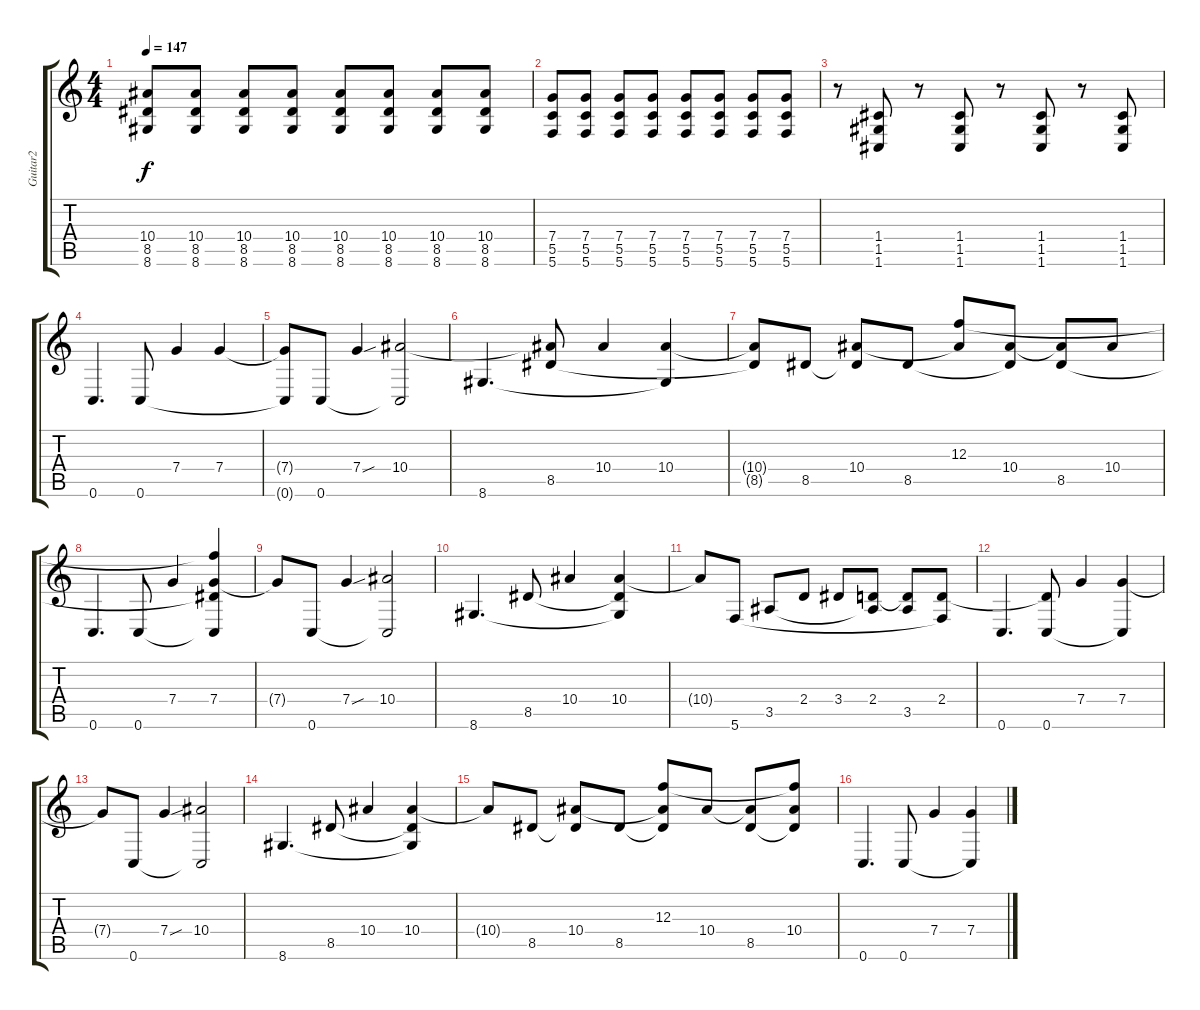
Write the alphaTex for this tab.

\track ("Guitar2" "Guitar2") {instrument distortionguitar}
\staff {score tabs}
\tuning (D4 A3 F3 C3 G2 C2) {hide}
\ts (4 4)
\tempo 147
\clef g2
\ks c
(10.4 8.5 8.6).8{dy f} (10.4 8.5 8.6).8 (10.4 8.5 8.6).8 (10.4 8.5 8.6).8 (10.4 8.5 8.6).8 (10.4 8.5 8.6).8 (10.4 8.5 8.6).8 (10.4 8.5 8.6).8 |
(7.4 5.5 5.6).8 (7.4 5.5 5.6).8 (7.4 5.5 5.6).8 (7.4 5.5 5.6).8 (7.4 5.5 5.6).8 (7.4 5.5 5.6).8 (7.4 5.5 5.6).8 (7.4 5.5 5.6).8 |
r.8 (1.4 1.5 1.6).8 r.8 (1.4 1.5 1.6).8 r.8 (1.4 1.5 1.6).8 r.8 (1.4 1.5 1.6).8 |
0.6.4{d instrument acousticguitarsteel} 0.6.8 7.4.4 7.4.4 |
(7.4{t} 0.6{t}).8 0.6.8 7.4{sou}.4 (10.4 0.6{t}).2 |
8.6.4{d} (10.4{t} 8.5).8 10.4.4 (10.4 8.6{t}).4 |
(10.4{t} 8.5{t}).8 8.5.8 (10.4 8.5{t}).8 8.5.8 (12.3 10.4{t}).8 (10.4 8.5{t}).8 (10.4{t} 8.5).8 10.4.8 |
0.6.4{d} 0.6.8 7.4.4 (12.3{t} 7.4 8.5{t} 0.6{t}).4 |
7.4{t}.8 0.6.8 7.4{sou}.4 (10.4 0.6{t}).2 |
8.6.4{d} 8.5.8 10.4.4 (10.4 8.5{t} 8.6{t}).4 |
10.4{t}.8 5.6.8 3.5.8 2.4.8 3.4.8 (2.4 3.5{t}).8 (2.4{t} 3.5).8 (2.4 5.6{t}).8 |
0.6.4{d} (2.4{t} 0.6).8 7.4.4 (7.4 0.6{t}).4 |
7.4{t}.8 0.6.8 7.4{sou}.4 (10.4 0.6{t}).2 |
8.6.4{d} 8.5.8 10.4.4 (10.4 8.5{t} 8.6{t}).4 |
10.4{t}.8 8.5.8 (10.4 8.5{t}).8 8.5.8 (12.3 10.4{t} 8.5{t}).8 10.4.8 (10.4{t} 8.5).8 (12.3{t} 10.4 8.5{t}).8 |
0.6.4{d} 0.6.8 7.4.4 (7.4 0.6{t}).4
